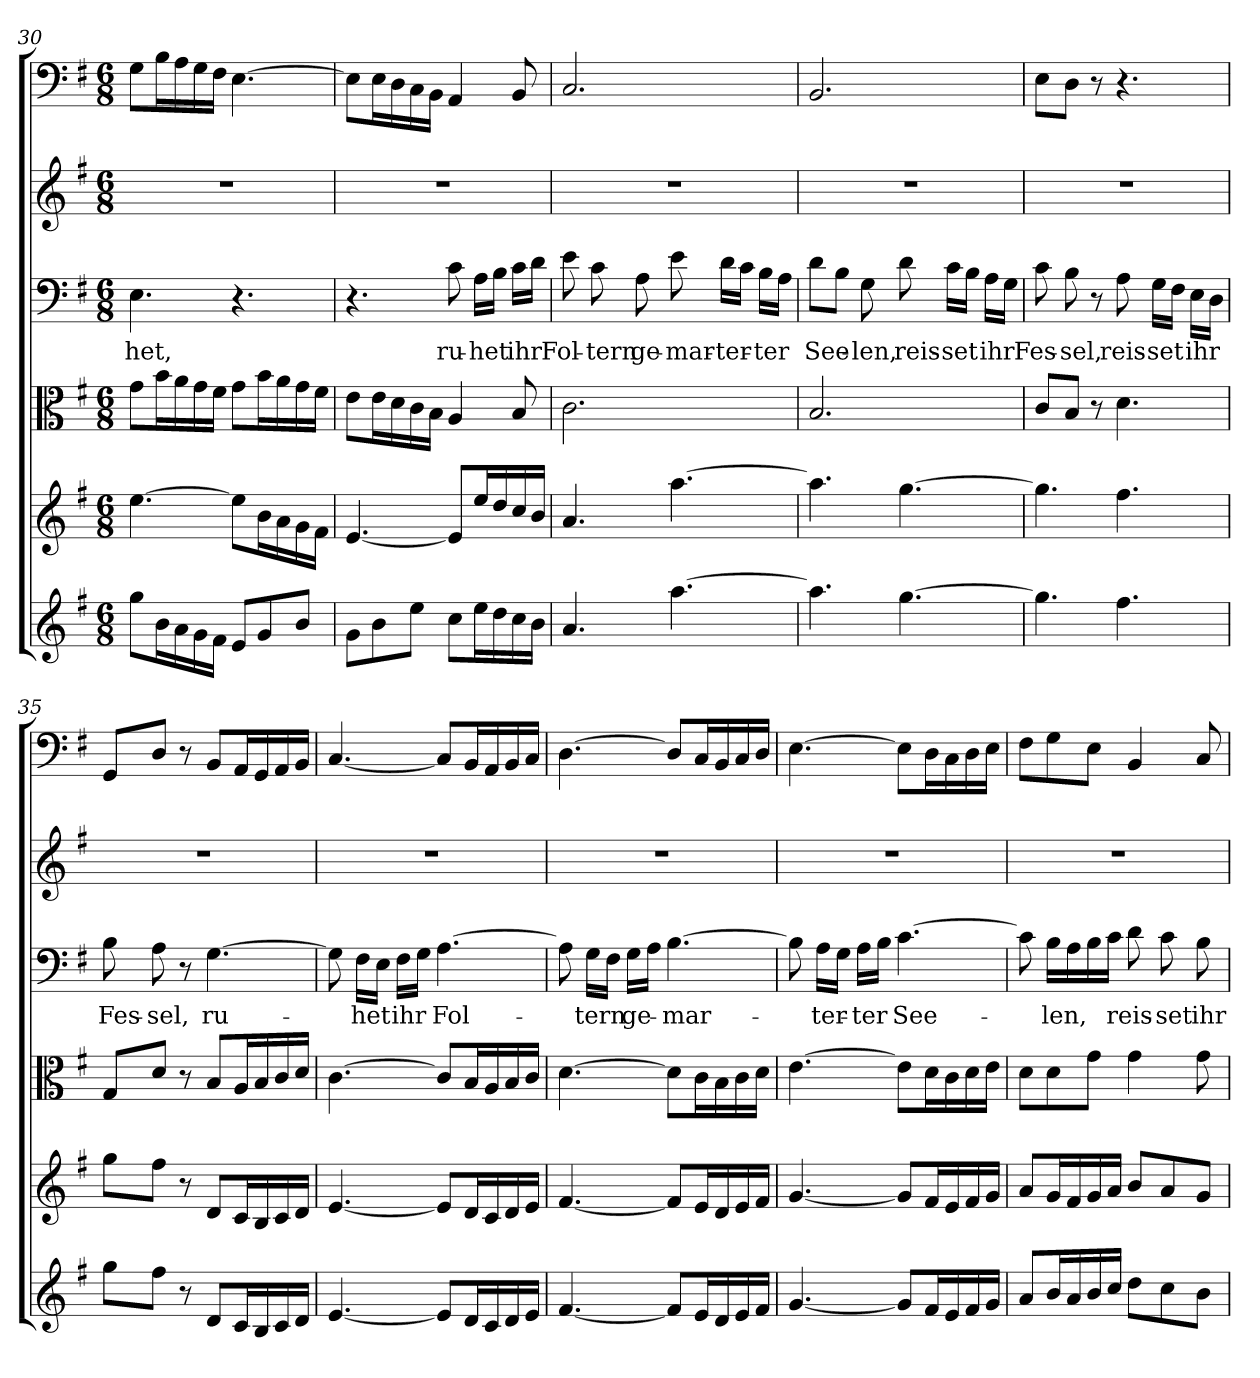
**kern	**kern	**kern	**kern	**text	**kern	**kern
*part6	*part5	*part4	*part3	*part3	*part2	*part1
*staff6	*staff5	*staff4	*staff3	*staff3	*staff2	*staff1
*clefG2	*clefG2	*clefC3	*clefF4	*	*clefG2	*clefF4
*k[f#]	*k[f#]	*k[f#]	*k[f#]	*	*k[f#]	*k[f#]
*G:	*G:	*G:	*G:	*	*G:	*G:
*M6/8	*M6/8	*M6/8	*M6/8	*	*M6/8	*M6/8
=30	=30	=30	=30	=30	=30	=30
8gg\L	[4.ee\	8g\L	4.E\	-het,	2.r	8G\L
16b\L	.	16b\L	.	.	.	16B\L
16a\	.	16a\	.	.	.	16A\
16g\	.	16g\	.	.	.	16G\
16f#\JJ	.	16f#\JJ	.	.	.	16F#\JJ
8e/L	8ee\L]	8g\L	4.r	.	.	[4.E\
8g/	16b\L	16b\L	.	.	.	.
.	16a\	16a\	.	.	.	.
8b/J	16g\	16g\	.	.	.	.
.	16f#\JJ	16f#\JJ	.	.	.	.
=31	=31	=31	=31	=31	=31	=31
8g\L	[4.e/	8e\L	4.r	.	2.r	8E\L]
8b\	.	16e\L	.	.	.	16E\L
.	.	16d\	.	.	.	16D\
8ee\J	.	16c\	.	.	.	16C\
.	.	16B\JJ	.	.	.	16BB\JJ
8cc\L	8e/L]	4A/	8c\	ru-	.	4AA/
16ee\L	16ee/L	.	16A\LL	-het	.	.
16dd\	16dd/	.	16B\JJ	.	.	.
16cc\	16cc/	8B/	16c\LL	ihr	.	8BB/
16b\JJ	16b/JJ	.	16d\JJ	.	.	.
=32	=32	=32	=32	=32	=32	=32
4.a/	4.a/	2.c\	8e\	Fol-	2.r	2.C/
.	.	.	8c\	-tern	.	.
.	.	.	8A\	ge-	.	.
[4.aa\	[4.aa\	.	8e\	-mar-	.	.
.	.	.	16d\LL	-ter-	.	.
.	.	.	16c\JJ	.	.	.
.	.	.	16B\LL	-ter	.	.
.	.	.	16A\JJ	.	.	.
=33	=33	=33	=33	=33	=33	=33
4.aa\]	4.aa\]	2.B/	8d\L	See-	2.r	2.BB/
.	.	.	8B\J	.	.	.
.	.	.	8G\	-len,	.	.
[4.gg\	[4.gg\	.	8d\	reis-	.	.
.	.	.	16c\LL	-set	.	.
.	.	.	16B\JJ	.	.	.
.	.	.	16A\LL	ihr	.	.
.	.	.	16G\JJ	.	.	.
=34	=34	=34	=34	=34	=34	=34
4.gg\]	4.gg\]	8c/L	8c\	Fes-	2.r	8E\L
.	.	8B/J	8B\	-sel,	.	8D\J
.	.	8r	8r	.	.	8r
4.ff#\	4.ff#\	4.d\	8A\	reis-	.	4.r
.	.	.	16G\LL	-set	.	.
.	.	.	16F#\JJ	.	.	.
.	.	.	16E\LL	ihr	.	.
.	.	.	16D\JJ	.	.	.
=35	=35	=35	=35	=35	=35	=35
8gg\L	8gg\L	8G/L	8B\	Fes-	2.r	8GG/L
8ff#\J	8ff#\J	8d/J	8A\	-sel,	.	8D/J
8r	8r	8r	8r	.	.	8r
8d/L	8d/L	8B/L	[4.G\	ru-	.	8BB/L
16c/L	16c/L	16A/L	.	.	.	16AA/L
16B/	16B/	16B/	.	.	.	16GG/
16c/	16c/	16c/	.	.	.	16AA/
16d/JJ	16d/JJ	16d/JJ	.	.	.	16BB/JJ
=36	=36	=36	=36	=36	=36	=36
[4.e/	[4.e/	[4.c\	8G\]	.	2.r	[4.C/
.	.	.	16F#\LL	-het	.	.
.	.	.	16E\JJ	.	.	.
.	.	.	16F#\LL	ihr	.	.
.	.	.	16G\JJ	.	.	.
8e/L]	8e/L]	8c/L]	[4.A\	Fol-	.	8C/L]
16d/L	16d/L	16B/L	.	.	.	16BB/L
16c/	16c/	16A/	.	.	.	16AA/
16d/	16d/	16B/	.	.	.	16BB/
16e/JJ	16e/JJ	16c/JJ	.	.	.	16C/JJ
=37	=37	=37	=37	=37	=37	=37
[4.f#/	[4.f#/	[4.d\	8A\]	.	2.r	[4.D\
.	.	.	16G\LL	-tern	.	.
.	.	.	16F#\JJ	.	.	.
.	.	.	16G\LL	ge-	.	.
.	.	.	16A\JJ	.	.	.
8f#/L]	8f#/L]	8d\L]	[4.B\	-mar-	.	8D/L]
16e/L	16e/L	16c\L	.	.	.	16C/L
16d/	16d/	16B\	.	.	.	16BB/
16e/	16e/	16c\	.	.	.	16C/
16f#/JJ	16f#/JJ	16d\JJ	.	.	.	16D/JJ
=38	=38	=38	=38	=38	=38	=38
[4.g/	[4.g/	[4.e\	8B\]	.	2.r	[4.E\
.	.	.	16A\LL	-ter-	.	.
.	.	.	16G\JJ	.	.	.
.	.	.	16A\LL	-ter	.	.
.	.	.	16B\JJ	.	.	.
8g/L]	8g/L]	8e\L]	[4.c\	See-	.	8E\L]
16f#/L	16f#/L	16d\L	.	.	.	16D\L
16e/	16e/	16c\	.	.	.	16C\
16f#/	16f#/	16d\	.	.	.	16D\
16g/JJ	16g/JJ	16e\JJ	.	.	.	16E\JJ
=39	=39	=39	=39	=39	=39	=39
8a/L	8a/L	8d\L	8c\]	.	2.r	8F#\L
16b/L	16g/L	8d\	16B\LL	-len,	.	8G\
16a/	16f#/	.	16A\	.	.	.
16b/	16g/	8g\J	16B\	.	.	8E\J
16cc/JJ	16a/JJ	.	16c\JJ	.	.	.
8dd\L	8b/L	4g\	8d\	reis-	.	4BB/
8cc\	8a/	.	8c\	-set	.	.
8b\J	8g/J	8g\	8B\	ihr	.	8C/
=	=	=	=	=	=	=
*-	*-	*-	*-	*-	*-	*-
